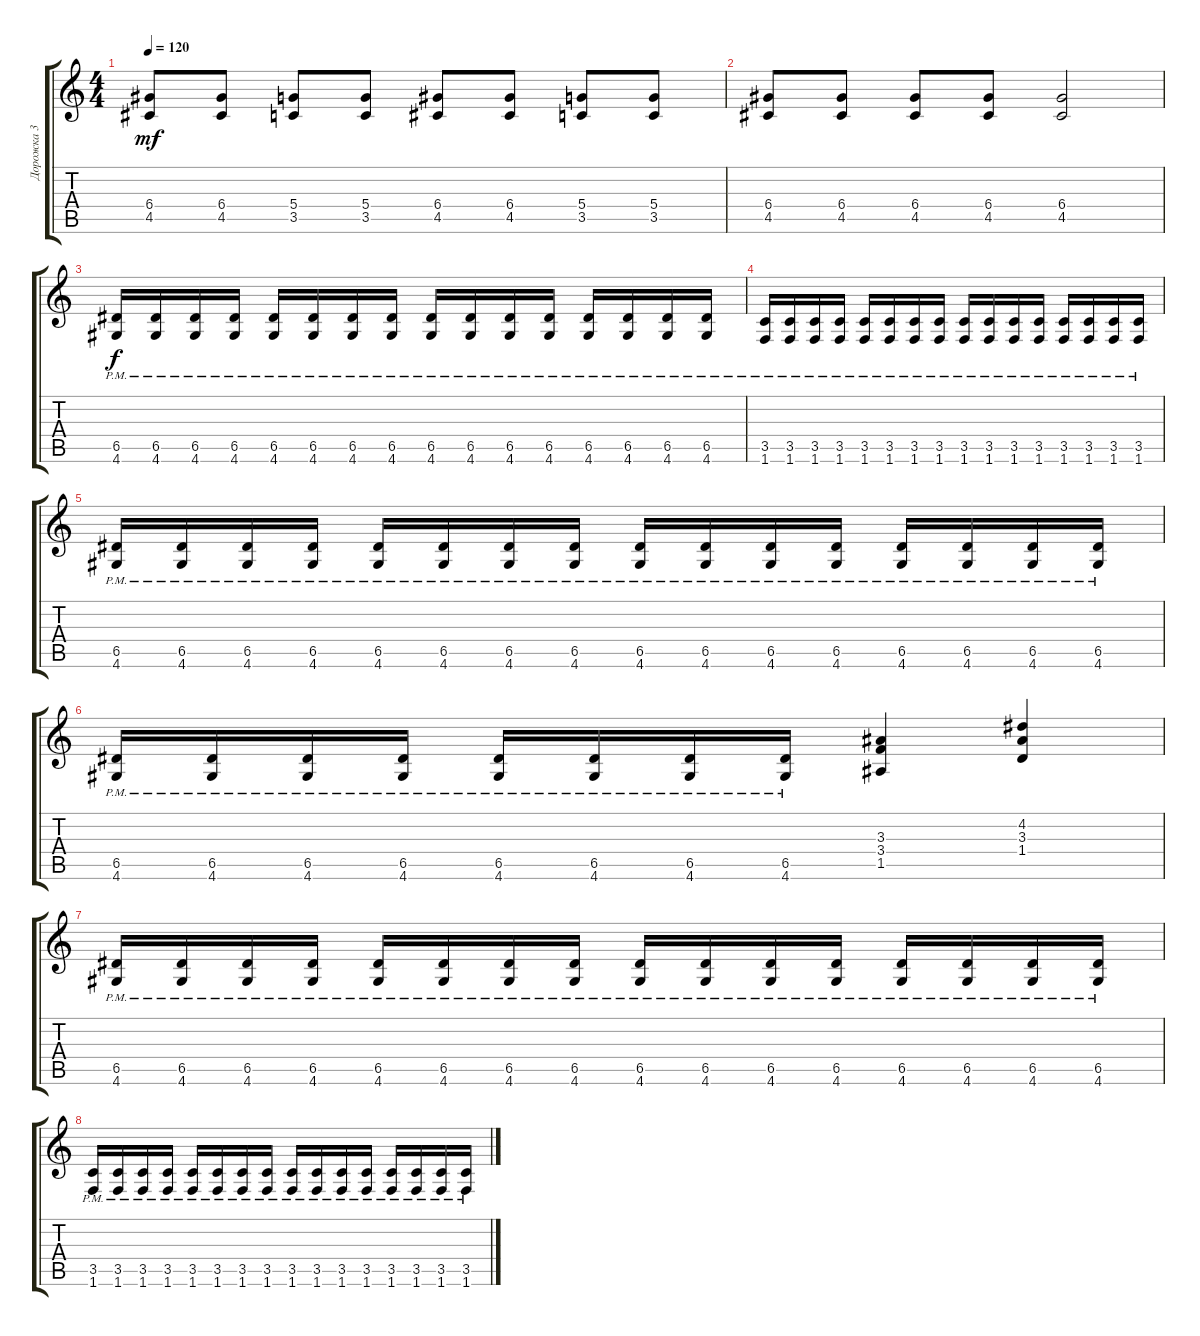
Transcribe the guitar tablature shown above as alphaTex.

\track ("Дорожка 3" "Дорожка 3") {instrument distortionguitar}
\staff {score tabs}
\tuning (E4 B3 G3 D3 A2 E2) {hide}
\ts (4 4)
\tempo 120
\clef g2
\ks c
(6.4 4.5).8{dy mf} (6.4 4.5).8 (5.4 3.5).8 (5.4 3.5).8 (6.4 4.5).8 (6.4 4.5).8 (5.4 3.5).8 (5.4 3.5).8 |
(6.4 4.5).8 (6.4 4.5).8 (6.4 4.5).8 (6.4 4.5).8 (6.4 4.5).2 |
(6.5{pm} 4.6{pm}).16{dy f} (6.5{pm} 4.6{pm}).16 (6.5{pm} 4.6{pm}).16 (6.5{pm} 4.6{pm}).16 (6.5{pm} 4.6{pm}).16 (6.5{pm} 4.6{pm}).16 (6.5{pm} 4.6{pm}).16 (6.5{pm} 4.6{pm}).16 (6.5{pm} 4.6{pm}).16 (6.5{pm} 4.6{pm}).16 (6.5{pm} 4.6{pm}).16 (6.5{pm} 4.6{pm}).16 (6.5{pm} 4.6{pm}).16 (6.5{pm} 4.6{pm}).16 (6.5{pm} 4.6{pm}).16 (6.5{pm} 4.6{pm}).16 |
(3.5{pm} 1.6{pm}).16 (3.5{pm} 1.6{pm}).16 (3.5{pm} 1.6{pm}).16 (3.5{pm} 1.6{pm}).16 (3.5{pm} 1.6{pm}).16 (3.5{pm} 1.6{pm}).16 (3.5{pm} 1.6{pm}).16 (3.5{pm} 1.6{pm}).16 (3.5{pm} 1.6{pm}).16 (3.5{pm} 1.6{pm}).16 (3.5{pm} 1.6{pm}).16 (3.5{pm} 1.6{pm}).16 (3.5{pm} 1.6{pm}).16 (3.5{pm} 1.6{pm}).16 (3.5{pm} 1.6{pm}).16 (3.5{pm} 1.6{pm}).16 |
(6.5{pm} 4.6{pm}).16 (6.5{pm} 4.6{pm}).16 (6.5{pm} 4.6{pm}).16 (6.5{pm} 4.6{pm}).16 (6.5{pm} 4.6{pm}).16 (6.5{pm} 4.6{pm}).16 (6.5{pm} 4.6{pm}).16 (6.5{pm} 4.6{pm}).16 (6.5{pm} 4.6{pm}).16 (6.5{pm} 4.6{pm}).16 (6.5{pm} 4.6{pm}).16 (6.5{pm} 4.6{pm}).16 (6.5{pm} 4.6{pm}).16 (6.5{pm} 4.6{pm}).16 (6.5{pm} 4.6{pm}).16 (6.5{pm} 4.6{pm}).16 |
(6.5{pm} 4.6{pm}).16 (6.5{pm} 4.6{pm}).16 (6.5{pm} 4.6{pm}).16 (6.5{pm} 4.6{pm}).16 (6.5{pm} 4.6{pm}).16 (6.5{pm} 4.6{pm}).16 (6.5{pm} 4.6{pm}).16 (6.5{pm} 4.6{pm}).16 (3.3 3.4 1.5).4 (4.2 3.3 1.4).4 |
(6.5{pm} 4.6{pm}).16 (6.5{pm} 4.6{pm}).16 (6.5{pm} 4.6{pm}).16 (6.5{pm} 4.6{pm}).16 (6.5{pm} 4.6{pm}).16 (6.5{pm} 4.6{pm}).16 (6.5{pm} 4.6{pm}).16 (6.5{pm} 4.6{pm}).16 (6.5{pm} 4.6{pm}).16 (6.5{pm} 4.6{pm}).16 (6.5{pm} 4.6{pm}).16 (6.5{pm} 4.6{pm}).16 (6.5{pm} 4.6{pm}).16 (6.5{pm} 4.6{pm}).16 (6.5{pm} 4.6{pm}).16 (6.5{pm} 4.6{pm}).16 |
(3.5{pm} 1.6{pm}).16 (3.5{pm} 1.6{pm}).16 (3.5{pm} 1.6{pm}).16 (3.5{pm} 1.6{pm}).16 (3.5{pm} 1.6{pm}).16 (3.5{pm} 1.6{pm}).16 (3.5{pm} 1.6{pm}).16 (3.5{pm} 1.6{pm}).16 (3.5{pm} 1.6{pm}).16 (3.5{pm} 1.6{pm}).16 (3.5{pm} 1.6{pm}).16 (3.5{pm} 1.6{pm}).16 (3.5{pm} 1.6{pm}).16 (3.5{pm} 1.6{pm}).16 (3.5{pm} 1.6{pm}).16 (3.5{pm} 1.6{pm}).16
